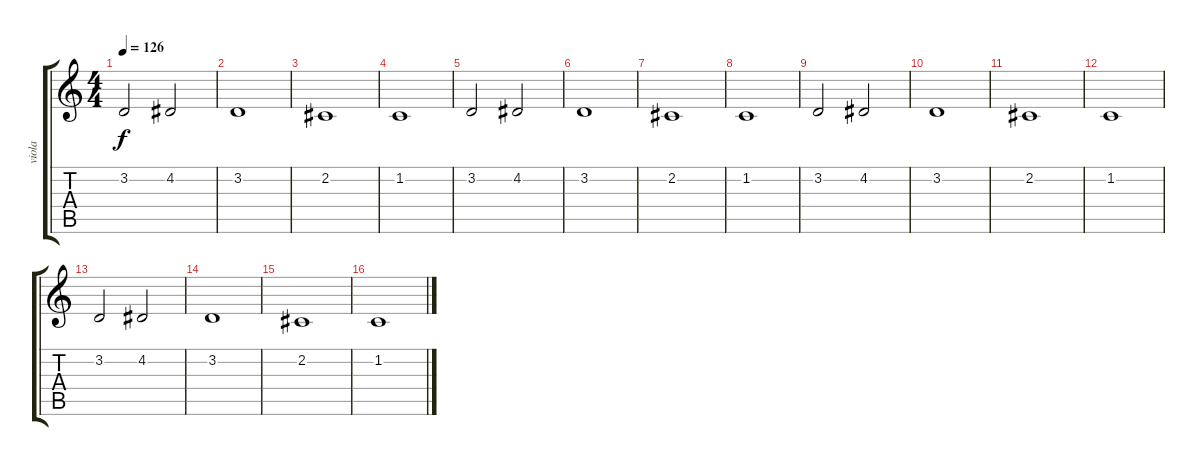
\track ("viola" "viola") {instrument viola}
\staff {score tabs}
\tuning (E4 B3 G3 D3 A2 E2) {hide}
\ts (4 4)
\tempo 126
\clef g2
\ks c
3.2.2{dy f} 4.2.2 |
3.2.1 |
2.2.1 |
1.2.1 |
3.2.2 4.2.2 |
3.2.1 |
2.2.1 |
1.2.1 |
3.2.2 4.2.2 |
3.2.1 |
2.2.1 |
1.2.1 |
3.2.2 4.2.2 |
3.2.1 |
2.2.1 |
1.2.1
